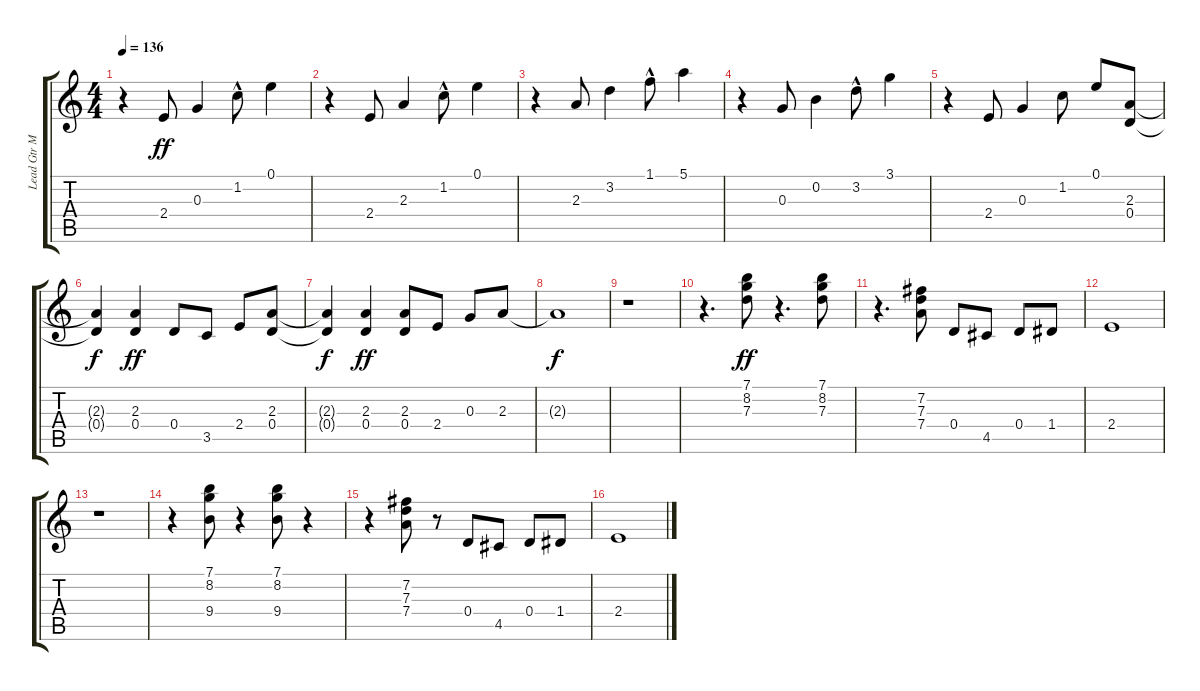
\track ("Lead Gtr Muted" "Lead Gtr M") {instrument electricguitarmuted}
\staff {score tabs}
\tuning (E4 B3 G3 D3 A2 E2) {hide}
\ts (4 4)
\tempo 136
\clef g2
\ks c
r.4{dy ff} 2.4.8 0.3.4 1.2{hac}.8 0.1.4 |
r.4 2.4.8 2.3.4 1.2{hac}.8 0.1.4 |
r.4 2.3.8 3.2.4 1.1{hac}.8 5.1.4 |
r.4 0.3.8 0.2.4 3.2{hac}.8 3.1.4 |
r.4 2.4.8 0.3.4 1.2.8 0.1.8 (2.3 0.4).8 |
(2.3{t} 0.4{t}).4{dy f} (2.3 0.4).4{dy ff} 0.4.8 3.5.8 2.4.8 (2.3 0.4).8 |
(2.3{t} 0.4{t}).4{dy f} (2.3 0.4).4{dy ff} (2.3 0.4).8 2.4.8 0.3.8 2.3.8 |
2.3{t}.1{dy f} |
r.1 |
r.4{d} (7.1 8.2 7.3).8{dy ff} r.4{d} (7.1 8.2 7.3).8 |
r.4{d} (7.2 7.3 7.4).8 0.4.8 4.5.8 0.4.8 1.4.8 |
2.4.1 |
r.1 |
r.4 (7.1 8.2 9.4).8 r.4 (7.1 8.2 9.4).8 r.4 |
r.4 (7.2 7.3 7.4).8 r.8 0.4.8 4.5.8 0.4.8 1.4.8 |
2.4.1
